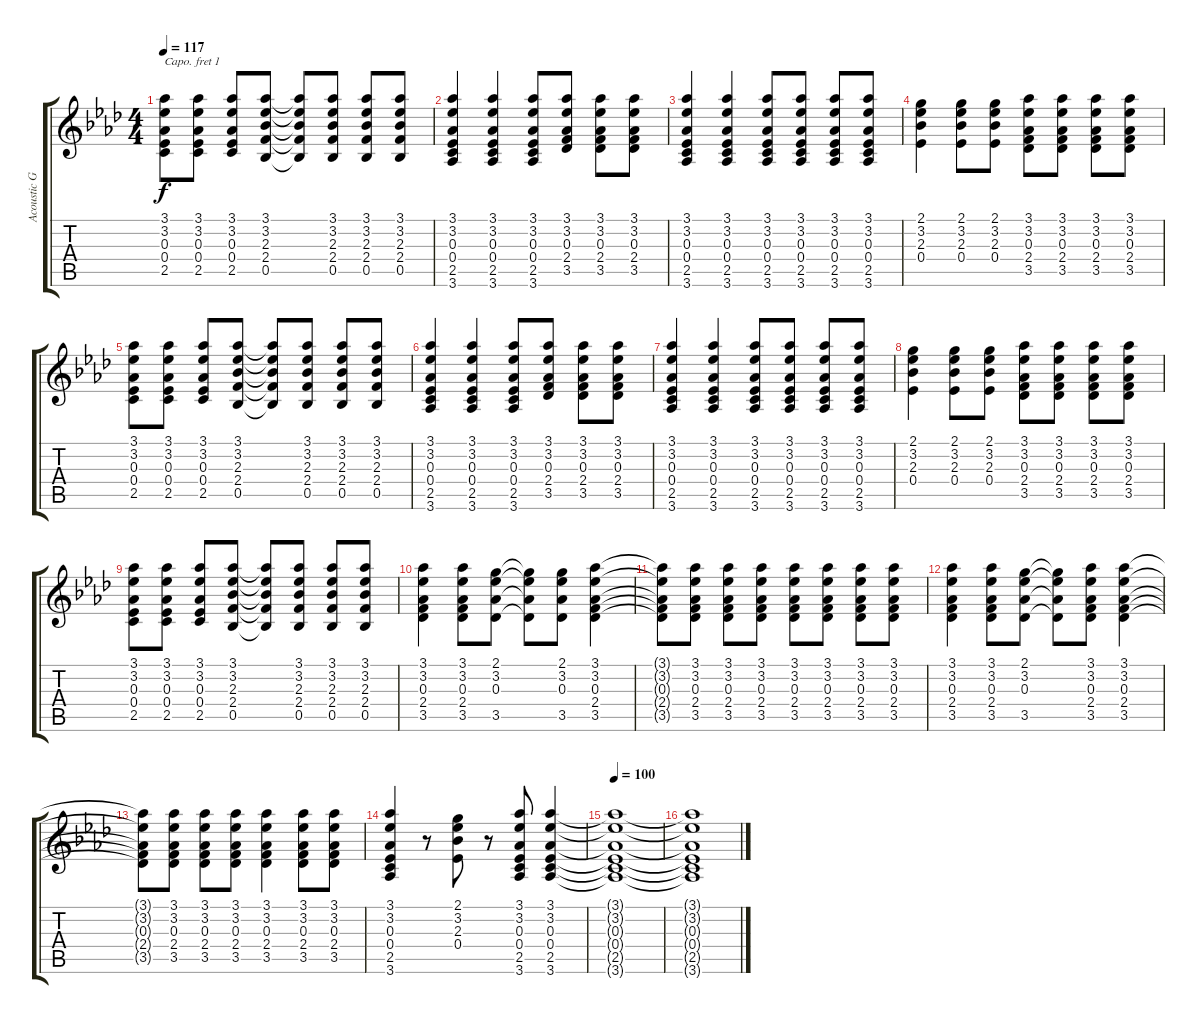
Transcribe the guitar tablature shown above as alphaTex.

\track ("Acoustic Guitar 1" "Acoustic G") {instrument acousticguitarsteel}
\staff {score tabs}
\capo 1
\tuning (E4 B3 G3 D3 A2 E2) {hide}
\ts (4 4)
\tempo 117
\clef g2
\ks ab
(3.1 3.2 0.3 0.4 2.5).8{dy f} (3.1 3.2 0.3 0.4 2.5).8 (3.1 3.2 0.3 0.4 2.5).8 (3.1 3.2 2.3 2.4 0.5).8 (3.1{t} 3.2{t} 2.3{t} 2.4{t} 0.5{t}).8 (3.1 3.2 2.3 2.4 0.5).8 (3.1 3.2 2.3 2.4 0.5).8 (3.1 3.2 2.3 2.4 0.5).8 |
(3.1 3.2 0.3 0.4 2.5 3.6).4 (3.1 3.2 0.3 0.4 2.5 3.6).4 (3.1 3.2 0.3 0.4 2.5 3.6).8 (3.1 3.2 0.3 2.4 3.5).8 (3.1 3.2 0.3 2.4 3.5).8 (3.1 3.2 0.3 2.4 3.5).8 |
(3.1 3.2 0.3 0.4 2.5 3.6).4 (3.1 3.2 0.3 0.4 2.5 3.6).4 (3.1 3.2 0.3 0.4 2.5 3.6).8 (3.1 3.2 0.3 0.4 2.5 3.6).8 (3.1 3.2 0.3 0.4 2.5 3.6).8 (3.1 3.2 0.3 0.4 2.5 3.6).8 |
(2.1 3.2 2.3 0.4).4 (2.1 3.2 2.3 0.4).8 (2.1 3.2 2.3 0.4).8 (3.1 3.2 0.3 2.4 3.5).8 (3.1 3.2 0.3 2.4 3.5).8 (3.1 3.2 0.3 2.4 3.5).8 (3.1 3.2 0.3 2.4 3.5).8 |
(3.1 3.2 0.3 0.4 2.5).8 (3.1 3.2 0.3 0.4 2.5).8 (3.1 3.2 0.3 0.4 2.5).8 (3.1 3.2 2.3 2.4 0.5).8 (3.1{t} 3.2{t} 2.3{t} 2.4{t} 0.5{t}).8 (3.1 3.2 2.3 2.4 0.5).8 (3.1 3.2 2.3 2.4 0.5).8 (3.1 3.2 2.3 2.4 0.5).8 |
(3.1 3.2 0.3 0.4 2.5 3.6).4 (3.1 3.2 0.3 0.4 2.5 3.6).4 (3.1 3.2 0.3 0.4 2.5 3.6).8 (3.1 3.2 0.3 2.4 3.5).8 (3.1 3.2 0.3 2.4 3.5).8 (3.1 3.2 0.3 2.4 3.5).8 |
(3.1 3.2 0.3 0.4 2.5 3.6).4 (3.1 3.2 0.3 0.4 2.5 3.6).4 (3.1 3.2 0.3 0.4 2.5 3.6).8 (3.1 3.2 0.3 0.4 2.5 3.6).8 (3.1 3.2 0.3 0.4 2.5 3.6).8 (3.1 3.2 0.3 0.4 2.5 3.6).8 |
(2.1 3.2 2.3 0.4).4 (2.1 3.2 2.3 0.4).8 (2.1 3.2 2.3 0.4).8 (3.1 3.2 0.3 2.4 3.5).8 (3.1 3.2 0.3 2.4 3.5).8 (3.1 3.2 0.3 2.4 3.5).8 (3.1 3.2 0.3 2.4 3.5).8 |
(3.1 3.2 0.3 0.4 2.5).8 (3.1 3.2 0.3 0.4 2.5).8 (3.1 3.2 0.3 0.4 2.5).8 (3.1 3.2 2.3 2.4 0.5).8 (3.1{t} 3.2{t} 2.3{t} 2.4{t} 0.5{t}).8 (3.1 3.2 2.3 2.4 0.5).8 (3.1 3.2 2.3 2.4 0.5).8 (3.1 3.2 2.3 2.4 0.5).8 |
(3.1 3.2 0.3 2.4 3.5).4 (3.1 3.2 0.3 2.4 3.5).8 (2.1 3.2 0.3 3.5).8 (2.1{t} 3.2{t} 0.3{t} 3.5{t}).8 (2.1 3.2 0.3 3.5).8 (3.1 3.2 0.3 2.4 3.5).4 |
(3.1{t} 3.2{t} 0.3{t} 2.4{t} 3.5{t}).8 (3.1 3.2 0.3 2.4 3.5).8 (3.1 3.2 0.3 2.4 3.5).8 (3.1 3.2 0.3 2.4 3.5).8 (3.1 3.2 0.3 2.4 3.5).8 (3.1 3.2 0.3 2.4 3.5).8 (3.1 3.2 0.3 2.4 3.5).8 (3.1 3.2 0.3 2.4 3.5).8 |
(3.1 3.2 0.3 2.4 3.5).4 (3.1 3.2 0.3 2.4 3.5).8 (2.1 3.2 0.3 3.5).8 (2.1{t} 3.2{t} 0.3{t} 3.5{t}).8 (3.1 3.2 0.3 2.4 3.5).8 (3.1 3.2 0.3 2.4 3.5).4 |
(3.1{t} 3.2{t} 0.3{t} 2.4{t} 3.5{t}).8 (3.1 3.2 0.3 2.4 3.5).8 (3.1 3.2 0.3 2.4 3.5).8 (3.1 3.2 0.3 2.4 3.5).8 (3.1 3.2 0.3 2.4 3.5).4 (3.1 3.2 0.3 2.4 3.5).8 (3.1 3.2 0.3 2.4 3.5).8 |
(3.1 3.2 0.3 0.4 2.5 3.6).4 r.8 (2.1 3.2 2.3 0.4).8 r.8 (3.1 3.2 0.3 0.4 2.5 3.6).8 (3.1 3.2 0.3 0.4 2.5 3.6).4 |
\tempo 100
(3.1{t} 3.2{t} 0.3{t} 0.4{t} 2.5{t} 3.6{t}).1 |
(3.1{t} 3.2{t} 0.3{t} 0.4{t} 2.5{t} 3.6{t}).1
